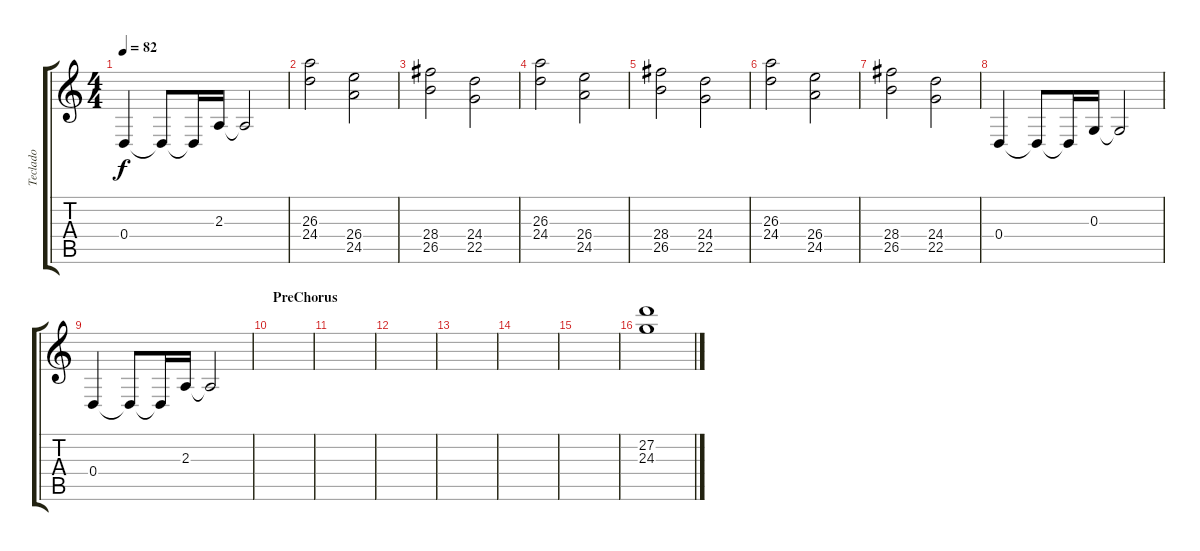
\track ("Teclado" "Teclado") {instrument stringensemble1}
\staff {score tabs}
\tuning (E4 B3 G3 D3 A2 E2) {hide}
\ts (4 4)
\tempo 82
\clef g2
\ks c
0.4.4{dy f} 0.4{t}.8 0.4{t}.16 2.3.16 2.3{t}.2 |
(26.3 24.4).2{volume 5 instrument rockorgan} (26.4 24.5).2 |
(28.4 26.5).2 (24.4 22.5).2 |
(26.3 24.4).2 (26.4 24.5).2 |
(28.4 26.5).2 (24.4 22.5).2 |
(26.3 24.4).2 (26.4 24.5).2 |
(28.4 26.5).2 (24.4 22.5).2 |
0.4.4{volume 8 instrument stringensemble1} 0.4{t}.8 0.4{t}.16 0.3.16 0.3{t}.2 |
0.4.4 0.4{t}.8 0.4{t}.16 2.3.16 2.3{t}.2 |
\section ("" "PreChorus")
|
|
|
|
|
|
(27.2 24.3).1{volume 5 instrument rockorgan}
